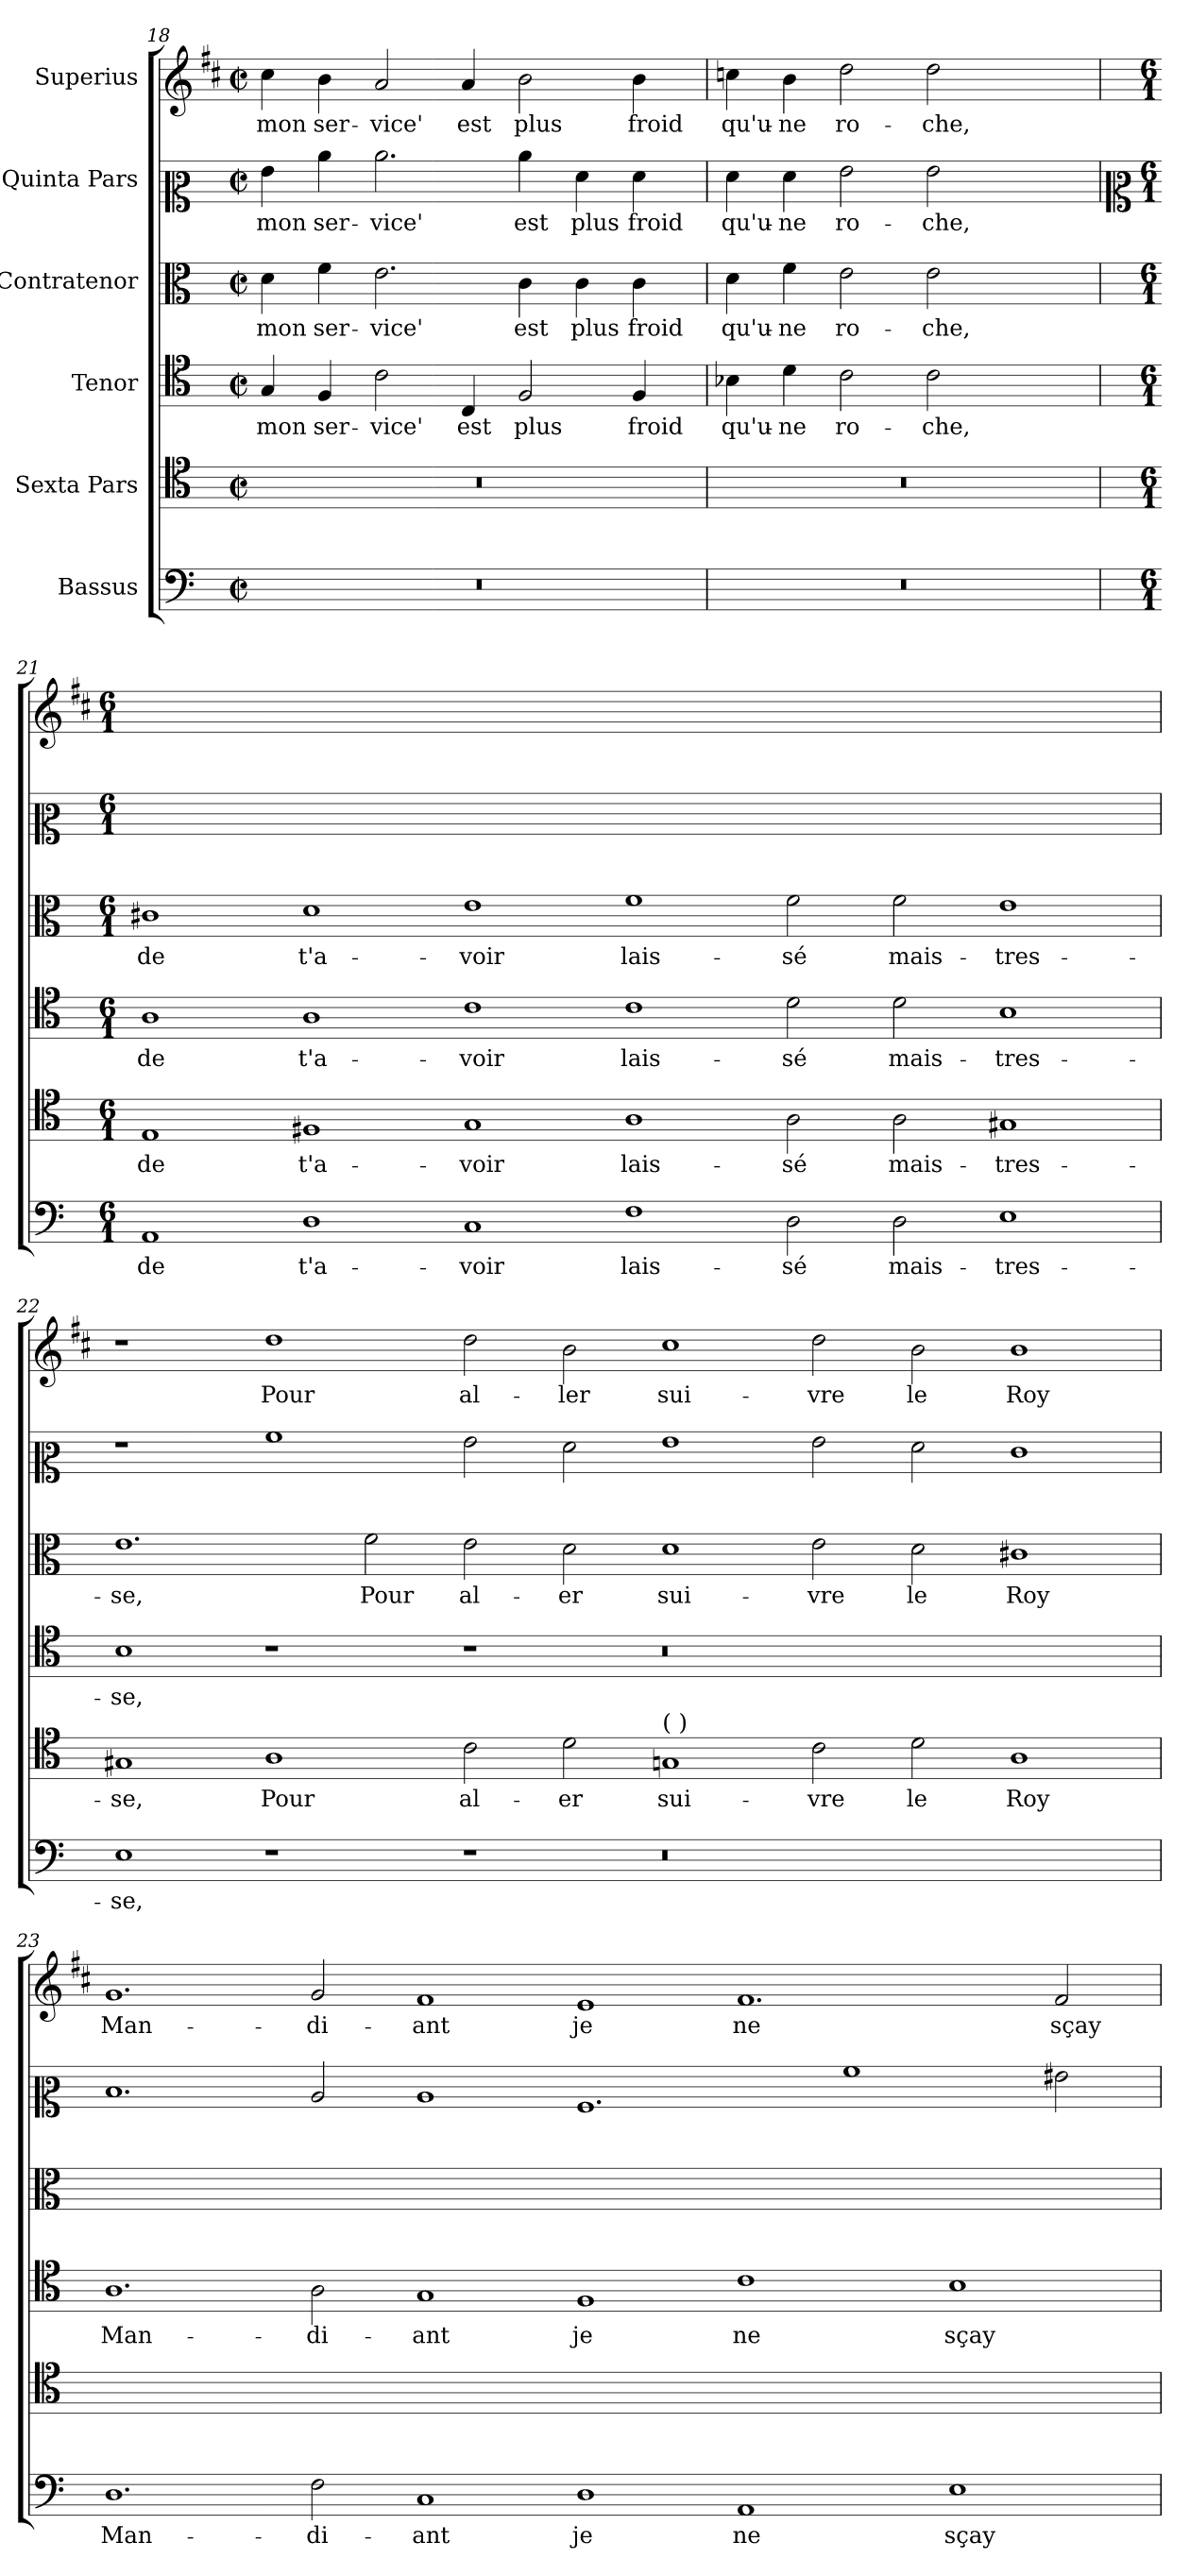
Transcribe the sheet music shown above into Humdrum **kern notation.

**kern	**text	**kern	**text	**kern	**text	**kern	**text	**kern	**text	**kern	**text
*part6	*part6	*part5	*part5	*part4	*part4	*part3	*part3	*part2	*part2	*part1	*part1
*staff6	*staff6	*staff5	*staff5	*staff4	*staff4	*staff3	*staff3	*staff2	*staff2	*staff1	*staff1
*I"Bassus	*	*I"Sexta Pars	*	*I"Tenor	*	*I"Contratenor	*	*I"Quinta Pars	*	*I"Superius	*
*clefF4	*	*clefC4	*	*clefC4	*	*clefC3	*	*clefC2	*	*clefG2	*
*	*	*	*	*	*	*	*	*	*	*ITrd1c2	*
*k[]	*	*k[]	*	*k[]	*	*k[]	*	*k[]	*	*k[]	*
*C:	*	*C:	*	*C:	*	*C:	*	*C:	*	*C:	*
*M4/2	*	*M4/2	*	*M4/2	*	*M4/2	*	*M4/2	*	*M4/2	*
*met(c|)	*	*met(c|)	*	*met(c|)	*	*met(c|)	*	*met(c|)	*	*met(c|)	*
=18	=18	=18	=18	=18	=18	=18	=18	=18	=18	=18	=18
!	!	!	!	!	!LO:LY:b	!	!LO:LY:b	!	!LO:LY:b	!	!LO:LY:b
*	*	*	*	*	*	*	*	*	*	*^	*
0r	.	0r	.	4G	mon	4d	mon	4g	mon	4b	2ryy	mon
!	!	!	!	!	!LO:LY:b	!	!LO:LY:b	!	!LO:LY:b	!	!	!LO:LY:b
.	.	.	.	4F	ser-	4f	ser-	4cc	ser-	4a	.	ser-
!	!	!	!	!	!LO:LY:b	!	!LO:LY:b	!	!LO:LY:b	!	!	!LO:LY:b
.	.	.	.	2c	-vice'	2.e	-vice'	2.cc	-vice'	2g	2ryy	-vice'
!	!	!	!	!	!LO:LY:b	!	!	!	!	!	!	!LO:LY:b
.	.	.	.	4C	est	.	.	.	.	4g	2ryy	est
!	!	!	!	!	!LO:LY:b	!	!LO:LY:b	!	!LO:LY:b	!	!	!LO:LY:b
.	.	.	.	2F	plus	4c	est	4cc	est	2a	.	plus
!	!	!	!	!	!	!	!LO:LY:b	!	!LO:LY:b	!	!	!
.	.	.	.	.	.	4c	plus	4f	plus	.	4ryy	.
!	!	!	!	!	!LO:LY:b	!	!LO:LY:b	!	!LO:LY:b	!	!	!LO:LY:b
.	.	.	.	4F	froid	4c	froid	4f	froid	4a	8ryy	froid
.	.	.	.	.	.	.	.	.	.	.	8ryy	.
=20	=20	=20	=20	=20	=20	=20	=20	=20	=20	=20	=20	=20
!	!	!	!	!	!LO:LY:b	!	!LO:LY:b	!	!LO:LY:b	!	!	!LO:LY:b
*	*	*	*	*	*	*	*	*	*	*v	*v	*
0r	.	0r	.	4B-X	qu'u-	4d	qu'u-	4f	qu'u-	4b-X	qu'u-
!	!	!	!	!	!LO:LY:b	!	!LO:LY:b	!	!LO:LY:b	!	!LO:LY:b
.	.	.	.	4d	-ne	4f	-ne	4f	-ne	4a	-ne
!	!	!	!	!	!LO:LY:b	!	!LO:LY:b	!	!LO:LY:b	!	!LO:LY:b
.	.	.	.	2c	ro-	2e	ro-	2g	ro-	2cc	ro-
!	!	!	!	!	!LO:LY:b	!	!LO:LY:b	!	!LO:LY:b	!	!LO:LY:b
.	.	.	.	2c	-che,	2e	-che,	2g	-che,	2cc	-che,
.	.	.	.	2ryy	.	2ryy	.	2ryy	.	2ryy	.
!!LO:LB:g=z
=21	=21	=21	=21	=21	=21	=21	=21	=21	=21	=21	=21
*	*	*	*	*	*	*	*	*clefC2	*	*	*
*M6/1	*	*M6/1	*	*M6/1	*	*M6/1	*	*M6/1	*	*M6/1	*
!	!LO:LY:b	!	!LO:LY:b	!	!LO:LY:b	!	!LO:LY:b	!	!	!	!
1AA	de	1E	de	1A	de	1c#X	de	00.ryy	.	00.ryy	.
!	!LO:LY:b	!	!LO:LY:b	!	!LO:LY:b	!	!LO:LY:b	!	!	!	!
1D	t'a-	1F#X	t'a-	1A	t'a-	1d	t'a-	.	.	.	.
!	!LO:LY:b	!	!LO:LY:b	!	!LO:LY:b	!	!LO:LY:b	!	!	!	!
1C	-voir	1G	-voir	1c	-voir	1e	-voir	.	.	.	.
!	!LO:LY:b	!	!LO:LY:b	!	!LO:LY:b	!	!LO:LY:b	!	!	!	!
1F	lais-	1A	lais-	1c	lais-	1f	lais-	.	.	.	.
!	!LO:LY:b	!	!LO:LY:b	!	!LO:LY:b	!	!LO:LY:b	!	!	!	!
2D	-sé	2A	-sé	2d	-sé	2f	-sé	.	.	.	.
!	!LO:LY:b	!	!LO:LY:b	!	!LO:LY:b	!	!LO:LY:b	!	!	!	!
2D	mais-	2A	mais-	2d	mais-	2f	mais-	.	.	.	.
!	!LO:LY:b	!	!LO:LY:b	!	!LO:LY:b	!	!LO:LY:b	!	!	!	!
1E	-tres-	1G#X	-tres-	1B	-tres-	1e	-tres-	.	.	.	.
=22	=22	=22	=22	=22	=22	=22	=22	=22	=22	=22	=22
!	!LO:LY:b	!	!LO:LY:b	!	!LO:LY:b	!	!LO:LY:b	!	!	!	!
1E	-se,	1G#	-se,	1B	-se,	1.e	-se,	1r	.	1r	.
!	!	!	!LO:LY:b	!	!	!	!	!	!	!	!LO:LY:b
1r	.	1A	Pour	1r	.	.	.	1a	.	1cc	Pour
!	!	!	!	!	!	!	!LO:LY:b	!	!	!	!
.	.	.	.	.	.	2f	Pour	.	.	.	.
!	!	!	!LO:LY:b	!	!	!	!LO:LY:b	!	!	!	!LO:LY:b
1r	.	2c	al-	1r	.	2e	al-	2g	.	2cc	al-
!	!	!	!LO:LY:b	!	!	!	!LO:LY:b	!	!	!	!LO:LY:b
.	.	2d	-er	.	.	2d	-er	2f	.	2a	-ler
!	!	!LO:TX:a:t=(  )	!	!	!	!	!	!	!	!	!
!	!	!	!LO:LY:b	!	!	!	!LO:LY:b	!	!	!	!LO:LY:b
0.r	.	1G	sui-	0.r	.	1d	sui-	1g	.	1b	sui-
!	!	!	!LO:LY:b	!	!	!	!LO:LY:b	!	!	!	!LO:LY:b
.	.	2c	-vre	.	.	2e	-vre	2g	.	2cc	-vre
!	!	!	!LO:LY:b	!	!	!	!LO:LY:b	!	!	!	!LO:LY:b
.	.	2d	le	.	.	2d	le	2f	.	2a	le
!	!	!	!LO:LY:b	!	!	!	!LO:LY:b	!	!	!	!LO:LY:b
.	.	1A	Roy	.	.	1c#X	Roy	1e	.	1a	Roy
=23	=23	=23	=23	=23	=23	=23	=23	=23	=23	=23	=23
!	!LO:LY:b	!	!	!	!LO:LY:b	!	!	!	!	!	!LO:LY:b
1.D	Man-	00.ryy	.	1.A	Man-	00.ryy	.	1.d	.	1.f	Man-
!	!LO:LY:b	!	!	!	!LO:LY:b	!	!	!	!	!	!LO:LY:b
2F	-di-	.	.	2A	-di-	.	.	2c	.	2f	-di-
!	!LO:LY:b	!	!	!	!LO:LY:b	!	!	!	!	!	!LO:LY:b
1C	-ant	.	.	1G	-ant	.	.	1c	.	1e	-ant
!	!LO:LY:b	!	!	!	!LO:LY:b	!	!	!	!	!	!LO:LY:b
1D	je	.	.	1F	je	.	.	1.A	.	1d	je
!	!LO:LY:b	!	!	!	!LO:LY:b	!	!	!	!	!	!LO:LY:b
1AA	ne	.	.	1c	ne	.	.	.	.	1.e	ne
.	.	.	.	.	.	.	.	1a	.	.	.
!	!LO:LY:b	!	!	!	!LO:LY:b	!	!	!	!	!	!
1E	sçay	.	.	1B	sçay	.	.	.	.	.	.
!	!	!	!	!	!	!	!	!	!	!	!LO:LY:b
.	.	.	.	.	.	.	.	2g#X	.	2e	sçay
=	=	=	=	=	=	=	=	=	=	=	=
*-	*-	*-	*-	*-	*-	*-	*-	*-	*-	*-	*-
